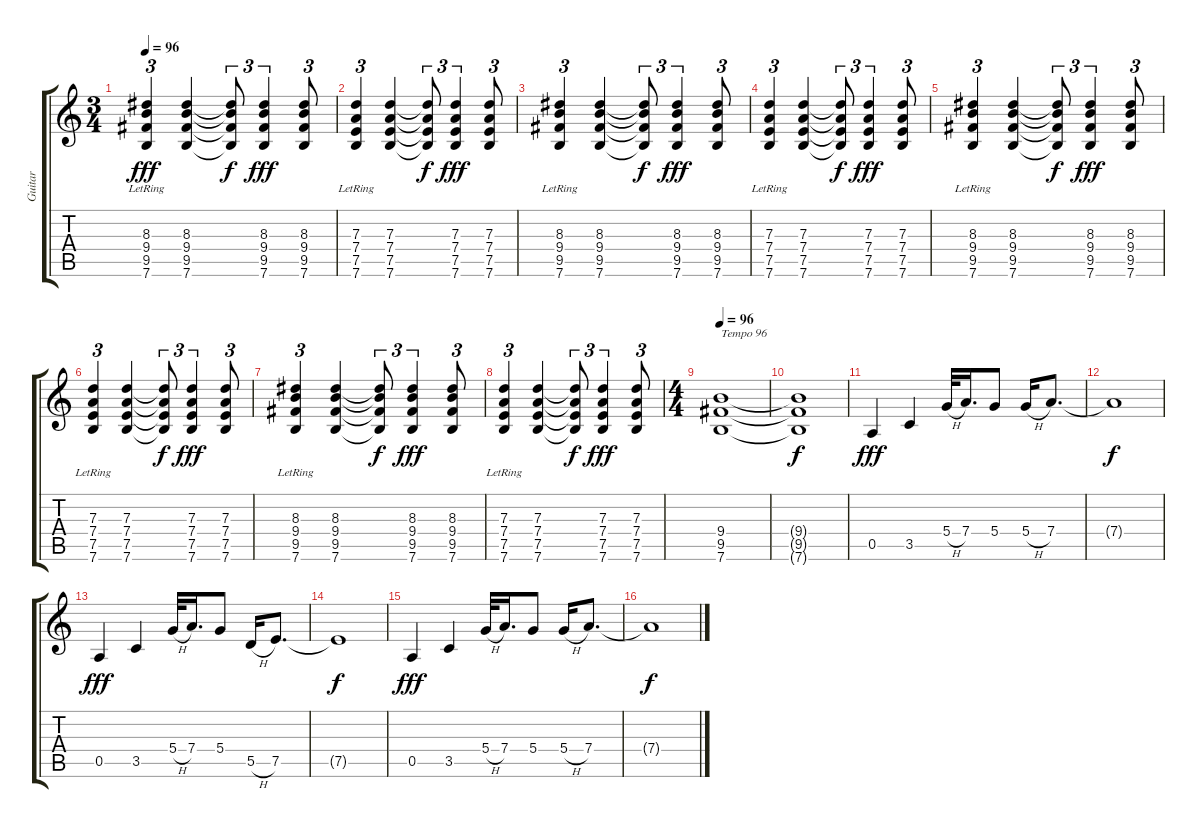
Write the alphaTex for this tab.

\track ("Guitar" "Guitar") {instrument overdrivenguitar}
\staff {score tabs}
\tuning (E4 B3 G3 D3 A2 E2) {hide}
\ts (3 4)
\tempo 96
\clef g2
\ks c
(8.3 9.4 9.5{lr} 7.6).4{tu (3 2) dy fff} (8.3 9.4 9.5 7.6).4 (8.3{t} 9.4{t} 9.5{t} 7.6{t}).8{tu (3 2) dy f} (8.3 9.4 9.5 7.6).4{tu (3 2) dy fff} (8.3 9.4 9.5 7.6).8{tu (3 2)} |
(7.3 7.4 7.5{lr} 7.6).4{tu (3 2)} (7.3 7.4 7.5 7.6).4 (7.3{t} 7.4{t} 7.5{t} 7.6{t}).8{tu (3 2) dy f} (7.3 7.4 7.5 7.6).4{tu (3 2) dy fff} (7.3 7.4 7.5 7.6).8{tu (3 2)} |
(8.3 9.4 9.5{lr} 7.6).4{tu (3 2)} (8.3 9.4 9.5 7.6).4 (8.3{t} 9.4{t} 9.5{t} 7.6{t}).8{tu (3 2) dy f} (8.3 9.4 9.5 7.6).4{tu (3 2) dy fff} (8.3 9.4 9.5 7.6).8{tu (3 2)} |
(7.3 7.4 7.5{lr} 7.6).4{tu (3 2)} (7.3 7.4 7.5 7.6).4 (7.3{t} 7.4{t} 7.5{t} 7.6{t}).8{tu (3 2) dy f} (7.3 7.4 7.5 7.6).4{tu (3 2) dy fff} (7.3 7.4 7.5 7.6).8{tu (3 2)} |
(8.3 9.4 9.5{lr} 7.6).4{tu (3 2)} (8.3 9.4 9.5 7.6).4 (8.3{t} 9.4{t} 9.5{t} 7.6{t}).8{tu (3 2) dy f} (8.3 9.4 9.5 7.6).4{tu (3 2) dy fff} (8.3 9.4 9.5 7.6).8{tu (3 2)} |
(7.3 7.4 7.5{lr} 7.6).4{tu (3 2)} (7.3 7.4 7.5 7.6).4 (7.3{t} 7.4{t} 7.5{t} 7.6{t}).8{tu (3 2) dy f} (7.3 7.4 7.5 7.6).4{tu (3 2) dy fff} (7.3 7.4 7.5 7.6).8{tu (3 2)} |
(8.3 9.4 9.5{lr} 7.6).4{tu (3 2)} (8.3 9.4 9.5 7.6).4 (8.3{t} 9.4{t} 9.5{t} 7.6{t}).8{tu (3 2) dy f} (8.3 9.4 9.5 7.6).4{tu (3 2) dy fff} (8.3 9.4 9.5 7.6).8{tu (3 2)} |
(7.3 7.4 7.5{lr} 7.6).4{tu (3 2)} (7.3 7.4 7.5 7.6).4 (7.3{t} 7.4{t} 7.5{t} 7.6{t}).8{tu (3 2) dy f} (7.3 7.4 7.5 7.6).4{tu (3 2) dy fff} (7.3 7.4 7.5 7.6).8{tu (3 2)} |
\ts (4 4)
\tempo 96
(9.4 9.5 7.6).1{txt "Tempo 96"} |
(9.4{t} 9.5{t} 7.6{t}).1{dy f} |
0.5.4{dy fff} 3.5.4 5.4{h}.32 7.4.16{d} 5.4.8 5.4{h}.16 7.4.8{d} |
7.4{t}.1{dy f} |
0.5.4{dy fff} 3.5.4 5.4{h}.32 7.4.16{d} 5.4.8 5.5{h}.16 7.5.8{d} |
7.5{t}.1{dy f} |
0.5.4{dy fff} 3.5.4 5.4{h}.32 7.4.16{d} 5.4.8 5.4{h}.16 7.4.8{d} |
7.4{t}.1{dy f}
